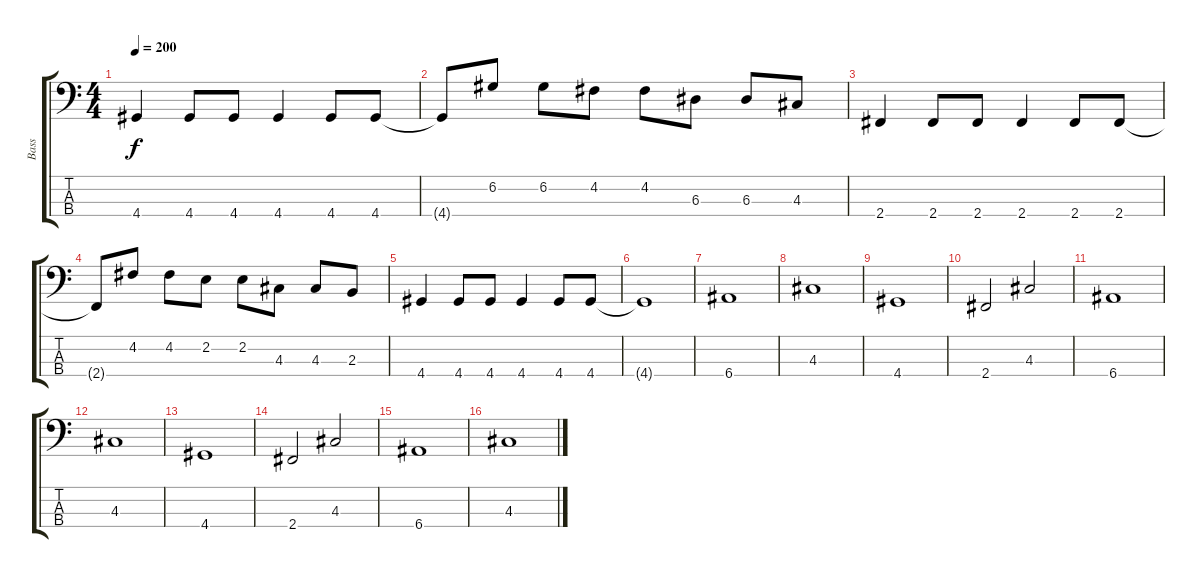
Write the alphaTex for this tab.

\track ("Bass" "Bass") {instrument electricbasspick}
\staff {score tabs}
\tuning (G2 D2 A1 E1) {hide}
\ts (4 4)
\tempo 200
\clef f4
\ks c
4.4.4{dy f} 4.4.8 4.4.8 4.4.4 4.4.8 4.4.8 |
4.4{t}.8 6.2.8 6.2.8 4.2.8 4.2.8 6.3.8 6.3.8 4.3.8 |
2.4.4 2.4.8 2.4.8 2.4.4 2.4.8 2.4.8 |
2.4{t}.8 4.2.8 4.2.8 2.2.8 2.2.8 4.3.8 4.3.8 2.3.8 |
4.4.4 4.4.8 4.4.8 4.4.4 4.4.8 4.4.8 |
4.4{t}.1 |
6.4.1 |
4.3.1 |
4.4.1 |
2.4.2 4.3.2 |
6.4.1 |
4.3.1 |
4.4.1 |
2.4.2 4.3.2 |
6.4.1 |
4.3.1
